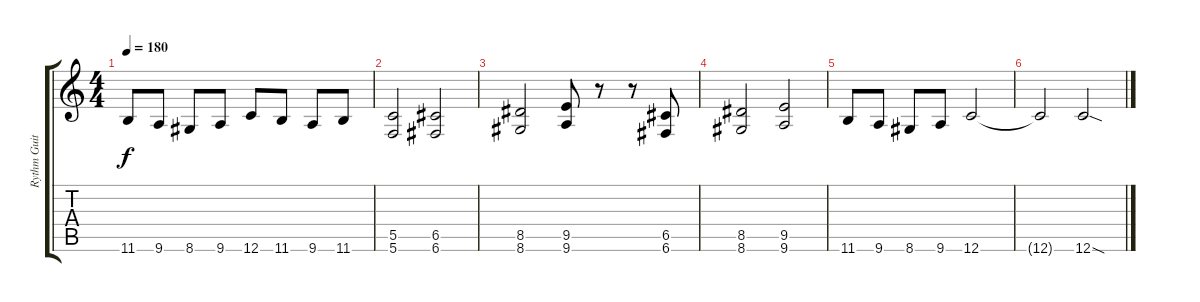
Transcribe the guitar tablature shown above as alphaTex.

\track ("Rythm Guitar" "Rythm Guit") {instrument distortionguitar}
\staff {score tabs}
\tuning (D4 A3 F3 C3 G2 C2) {hide}
\ts (4 4)
\tempo 180
\clef g2
\ks c
11.6.8{dy f} 9.6.8 8.6.8 9.6.8 12.6.8 11.6.8 9.6.8 11.6.8 |
(5.5 5.6).2 (6.5 6.6).2 |
(8.5 8.6).2 (9.5 9.6).8 r.8 r.8 (6.5 6.6).8 |
(8.5 8.6).2 (9.5 9.6).2 |
11.6.8 9.6.8 8.6.8 9.6.8 12.6.2 |
12.6{t}.2 12.6{sod}.2
